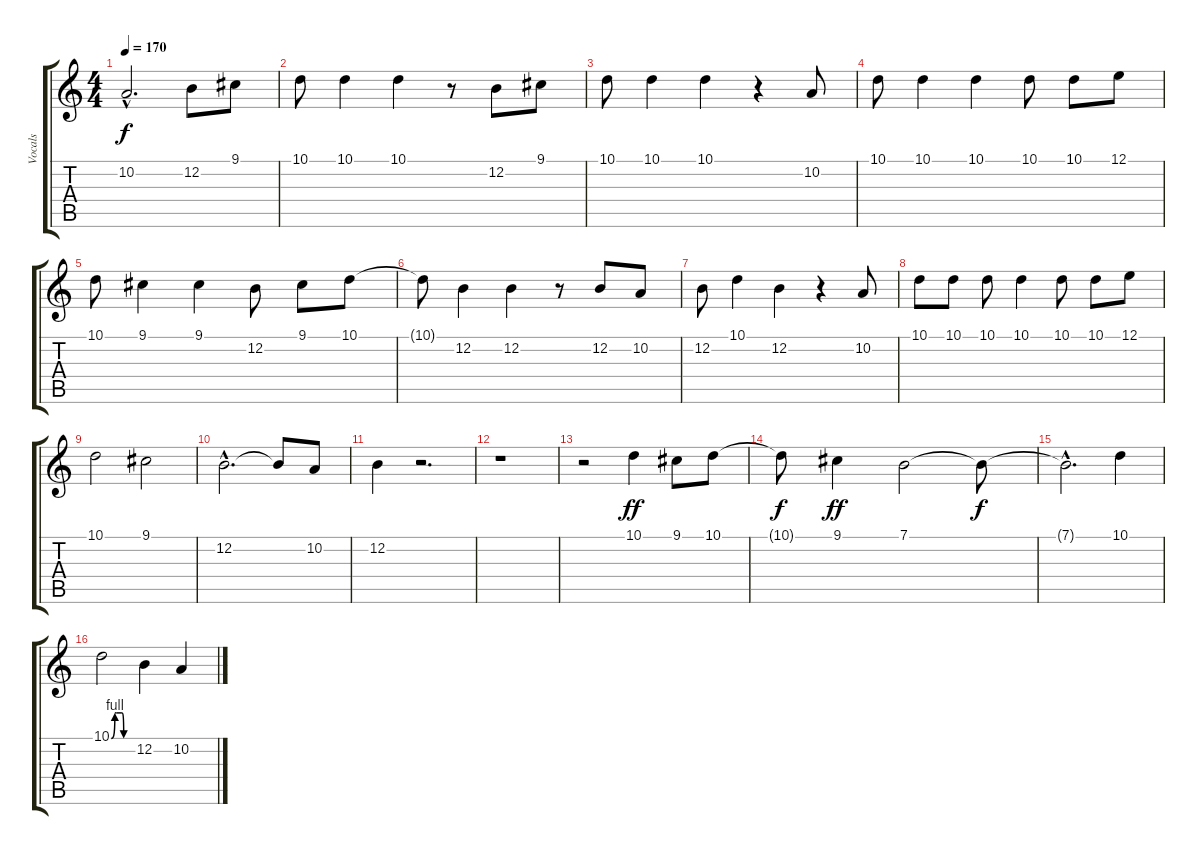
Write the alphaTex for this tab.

\track ("Vocals" "Vocals") {instrument violin}
\staff {score tabs}
\tuning (E4 B3 G3 D3 A2 E2) {hide}
\ts (4 4)
\tempo 170
\clef g2
\ks c
10.2{hac t}.2{d dy f} 12.2.8 9.1.8 |
10.1.8 10.1.4 10.1.4 r.8 12.2.8 9.1.8 |
10.1.8 10.1.4 10.1.4 r.4 10.2.8 |
10.1.8 10.1.4 10.1.4 10.1.8 10.1.8 12.1.8 |
10.1.8 9.1.4 9.1.4 12.2.8 9.1.8 10.1.8 |
10.1{t}.8 12.2.4 12.2.4 r.8 12.2.8 10.2.8 |
12.2.8 10.1.4 12.2.4 r.4 10.2.8 |
10.1.8 10.1.8 10.1.8 10.1.4 10.1.8 10.1.8 12.1.8 |
10.1.2 9.1.2 |
12.2{hac}.2{d} 12.2{t}.8 10.2.8 |
12.2.4 r.2{d} |
r.1 |
r.2 10.1.4{dy ff} 9.1.8 10.1.8 |
10.1{t}.8{dy f} 9.1.4{dy ff} 7.1.2 7.1{t}.8{dy f} |
7.1{hac t}.2{d} 10.1.4 |
10.1{be (custom 0 0 10 4 15 4 30 4 35 0 45 0 60 0)}.2 12.2.4 10.2.4
